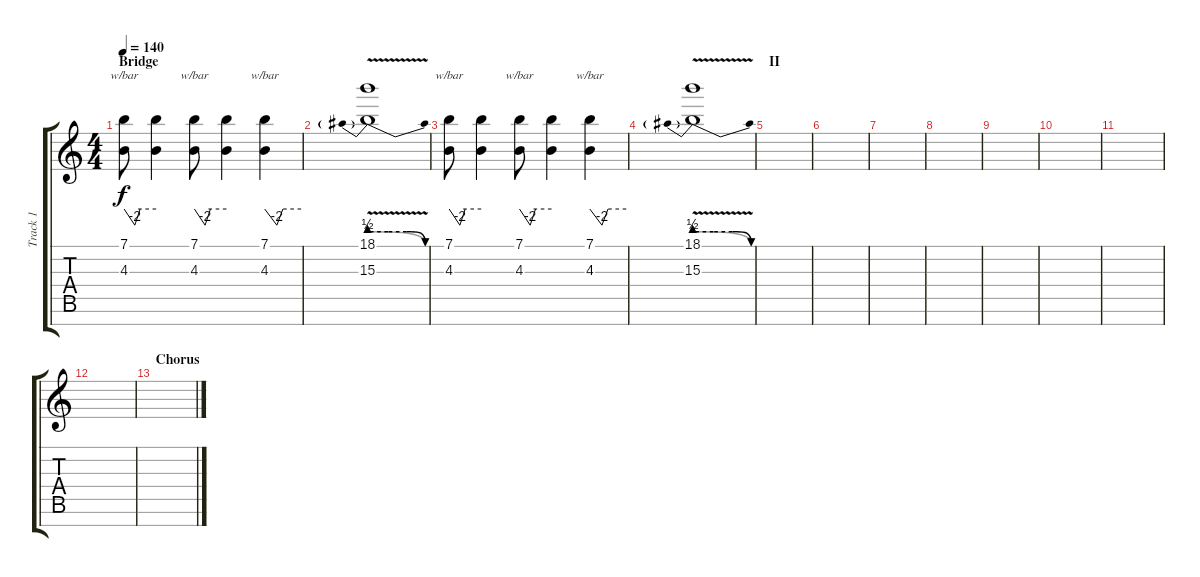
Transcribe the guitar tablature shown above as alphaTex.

\track ("Track 1" "Track 1") {instrument overdrivenguitar}
\staff {score tabs}
\tuning (E4 B3 G3 D3 A2 E2 B1) {hide}
\ts (4 4)
\section ("" "Bridge")
\tempo 140
\clef g2
\ks c
(7.1 4.3).8{tbe (custom default 0 0 20 -8 30 0 60 0) dy f} (7.1{t} 4.3{t}).4 (7.1 4.3).8{tbe (custom default 0 0 20 -8 30 0 60 0)} (7.1{t} 4.3{t}).4 (7.1 4.3).4{tbe (custom default 0 0 20 -8 30 0 60 0)} |
(18.1{be (custom 0 2 20 2 40 2 45 2 60 0) v} 15.3{be (prebendrelease 0 2 60 0)}).1 |
(7.1 4.3).8{tbe (custom default 0 0 20 -8 30 0 60 0)} (7.1{t} 4.3{t}).4 (7.1 4.3).8{tbe (custom default 0 0 20 -8 30 0 60 0)} (7.1{t} 4.3{t}).4 (7.1 4.3).4{tbe (custom default 0 0 20 -8 30 0 60 0)} |
(18.1{be (custom 0 2 20 2 40 2 45 2 60 0) v} 15.3{be (prebendrelease 0 2 60 0)}).1 |
\section ("" "II")
|
|
|
|
|
|
|
|
\section ("" "Chorus")
